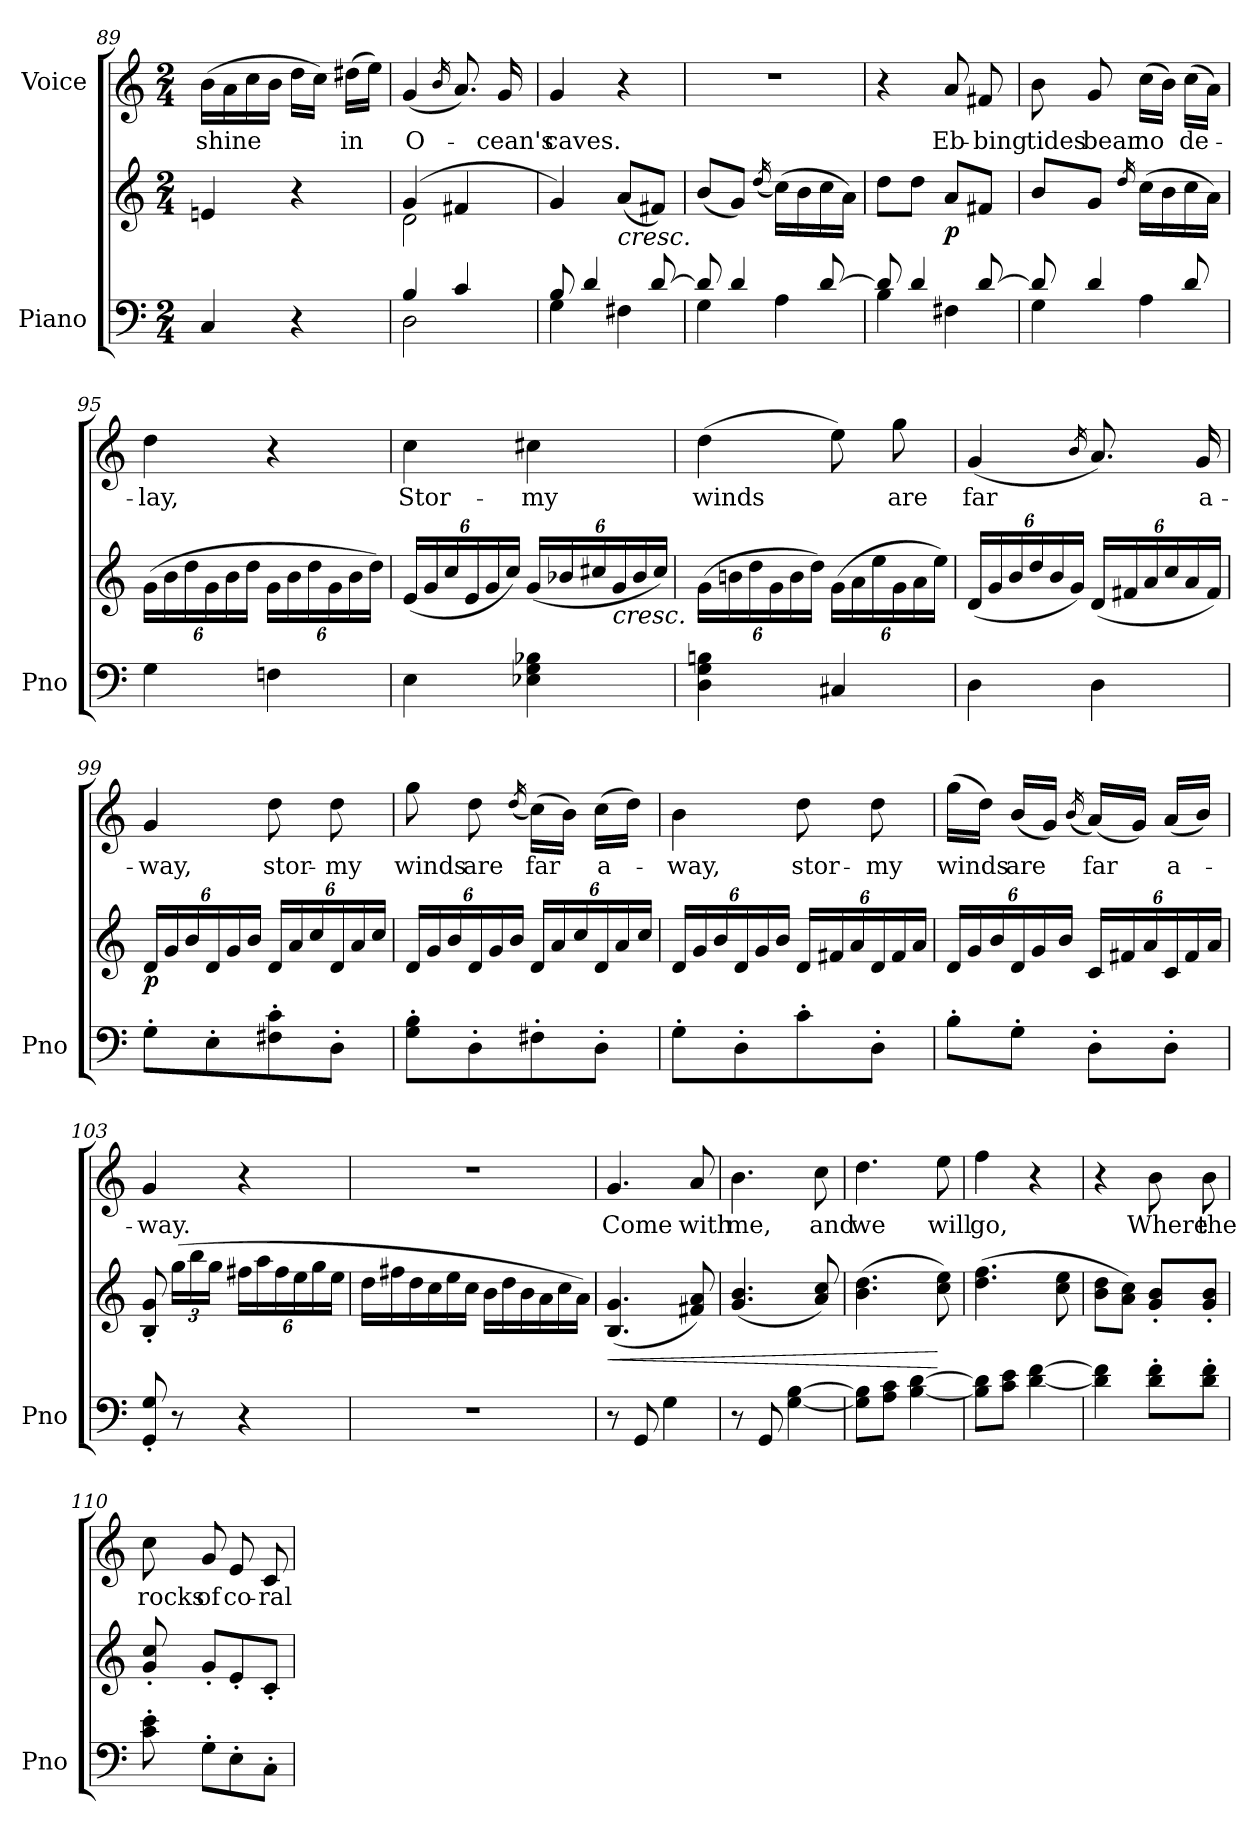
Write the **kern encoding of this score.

**kern	**kern	**dynam	**kern	**text
*part2	*part2	*part2	*part1	*part1
*staff3	*staff2	*staff2/3	*staff1	*staff1
*I"Piano	*	*	*I"Voice	*
*I'Pno	*	*	*	*
*clefF4	*clefG2	*	*clefG2	*
*k[]	*k[]	*	*k[]	*
*M2/4	*M2/4	*	*M2/4	*
=89	=89	=89	=89	=89
!	!	!	!	!LO:LY:b
4C/	4en/	.	(16b\LL	shine
.	.	.	16a\	.
.	.	.	16cc\	.
.	.	.	16b\JJ	.
4r	4r	.	16dd\LL	.
.	.	.	16cc\JJ)	.
!	!	!	!	!LO:LY:b
.	.	.	(16dd#X\LL	in
.	.	.	16ee\JJ)	.
=90	=90	=90	=90	=90
*^	*^	*	*	*
!	!	!	!	!	!	!LO:LY:b
4B/	2D\	(4g/	2d\	.	(4g/	O-
.	.	.	.	.	16qb/	.
4c/	.	4f#X/	.	.	8.a/)	.
!	!	!	!	!	!	!LO:LY:b
.	.	.	.	.	16g/	-cean's
*	*	*v	*v	*	*	*
=91	=91	=91	=91	=91	=91
!	!	!	!	!	!LO:LY:b
8B/	4G\	4g/)	.	4g/	caves.
4d/	.	.	.	.	.
!	!	!LO:TX:b:i:t=cresc.	!	!	!
.	4F#X\	(8a/L	.	4r	.
[8d/	.	8f#X/J)	.	.	.
!!LO:LB:g=z
=92	=92	=92	=92	=92	=92
8d/]	4G\	(8b/L	.	2r	.
4d/	.	8g/J)	.	.	.
.	.	(16qdd/	.	.	.
.	4A\	(16cc\LL)	.	.	.
.	.	16b\	.	.	.
[8d/	.	16cc\	.	.	.
.	.	16a\JJ)	.	.	.
=93	=93	=93	=93	=93	=93
8d/]	4B\	8dd\L	.	4r	.
4d/	.	8dd\J	.	.	.
!	!	!	!LO:DY:b	!	!LO:LY:b
.	4F#X\	8a/L	p	8a/	Eb-
!	!	!	!	!	!LO:LY:b
[8d/	.	8f#X/J	.	8f#X/	-bing
=94	=94	=94	=94	=94	=94
!	!	!	!	!	!LO:LY:b
8d/]	4G\	8b/L	.	8b\	tides
!	!	!	!	!	!LO:LY:b
4d/	.	8g/J	.	8g/	bear
.	.	16qdd/	.	.	.
!	!	!	!	!	!LO:LY:b
.	4A\	(16cc\LL	.	(16cc\LL	no
.	.	16b\	.	16b\JJ)	.
!	!	!	!	!	!LO:LY:b
8d/	.	16cc\	.	(16cc\LL	de-
.	.	16a\JJ)	.	16a\JJ)	.
*v	*v	*	*	*	*
=95	=95	=95	=95	=95
!	!	!	!	!LO:LY:b
4G\	(24g\LL	.	4dd\	-lay,
.	24b\	.	.	.
.	24dd\	.	.	.
.	24g\	.	.	.
.	24b\	.	.	.
.	24dd\JJ	.	.	.
4Fn\	24g\LL	.	4r	.
.	24b\	.	.	.
.	24dd\	.	.	.
.	24g\	.	.	.
.	24b\	.	.	.
.	24dd\JJ)	.	.	.
!!LO:LB:g=z
=96	=96	=96	=96	=96
*	*Xbrackettup	*	*	*
!	!	!	!	!LO:LY:b
4E\	(24e/LL	.	4cc\	Stor-
.	24g/	.	.	.
.	24cc/	.	.	.
.	24e/	.	.	.
.	24g/	.	.	.
.	24cc/JJ)	.	.	.
!	!	!	!	!LO:LY:b
4E-X\ 4G\ 4B-X\	(24g/LL	.	4cc#X\	-my
.	24b-X/	.	.	.
.	24cc#X/	.	.	.
!	!LO:TX:b:i:t=cresc.	!	!	!
.	24g/	.	.	.
.	24b-/	.	.	.
.	24cc#/JJ)	.	.	.
=97	=97	=97	=97	=97
!	!	!	!	!LO:LY:b
4D\ 4G\ 4Bn\	(24g\LL	.	(4dd\	winds
.	24bn\	.	.	.
.	24dd\	.	.	.
.	24g\	.	.	.
.	24b\	.	.	.
.	24dd\JJ)	.	.	.
4C#X/	(24g\LL	.	8ee\)	.
.	24a\	.	.	.
.	24ee\	.	.	.
!	!	!	!	!LO:LY:b
.	24g\	.	8gg\	are
.	24a\	.	.	.
.	24ee\JJ)	.	.	.
!!LO:LB:g=z
=98	=98	=98	=98	=98
!	!	!	!	!LO:LY:b
4D\	(24d/LL	.	(4g/	far
.	24g/	.	.	.
.	24b/	.	.	.
.	24dd/	.	.	.
.	24b/	.	.	.
.	24g/JJ)	.	.	.
.	.	.	16qb/	.
4D\	(24d/LL	.	8.a/)	.
.	24f#X/	.	.	.
.	24a/	.	.	.
.	24cc/	.	.	.
.	24a/	.	.	.
!	!	!	!	!LO:LY:b
.	.	.	16g/	a-
.	24f#/JJ)	.	.	.
!!LO:PB:g=z
=99	=99	=99	=99	=99
!	!	!LO:DY:b	!	!LO:LY:b
8G'\L	24d/LL	p	4g/	-way,
.	24g/	.	.	.
.	24b/	.	.	.
8E'\	24d/	.	.	.
.	24g/	.	.	.
.	24b/JJ	.	.	.
!	!	!	!	!LO:LY:b
8F#X\' 8c\'	24d/LL	.	8dd\	stor-
.	24a/	.	.	.
.	24cc/	.	.	.
!	!	!	!	!LO:LY:b
8D'\J	24d/	.	8dd\	-my
.	24a/	.	.	.
.	24cc/JJ	.	.	.
=100	=100	=100	=100	=100
!	!	!	!	!LO:LY:b
8G\' 8B\'L	24d/LL	.	8gg\	winds
.	24g/	.	.	.
.	24b/	.	.	.
!	!	!	!	!LO:LY:b
8D'\	24d/	.	8dd\	are
.	24g/	.	.	.
.	24b/JJ	.	.	.
.	.	.	(16qdd/	.
!	!	!	!	!LO:LY:b
8F#X'\	24d/LL	.	(16cc\LL)	far
.	24a/	.	.	.
.	.	.	16b\JJ)	.
.	24cc/	.	.	.
!	!	!	!	!LO:LY:b
8D'\J	24d/	.	(16cc\LL	a-
.	24a/	.	.	.
.	.	.	16dd\JJ)	.
.	24cc/JJ	.	.	.
!!LO:LB:g=z
=101	=101	=101	=101	=101
!	!	!	!	!LO:LY:b
8G'\L	24d/LL	.	4b\	-way,
.	24g/	.	.	.
.	24b/	.	.	.
8D'\	24d/	.	.	.
.	24g/	.	.	.
.	24b/JJ	.	.	.
!	!	!	!	!LO:LY:b
8c'\	24d/LL	.	8dd\	stor-
.	24f#X/	.	.	.
.	24a/	.	.	.
!	!	!	!	!LO:LY:b
8D'\J	24d/	.	8dd\	-my
.	24f#/	.	.	.
.	24a/JJ	.	.	.
!!LO:PB:g=z
=102	=102	=102	=102	=102
!	!	!	!	!LO:LY:b
8B'\L	24d/LL	.	(16gg\LL	winds
.	24g/	.	.	.
.	.	.	16dd\JJ)	.
.	24b/	.	.	.
!	!	!	!	!LO:LY:b
8G'\J	24d/	.	(16b/LL	are
.	24g/	.	.	.
.	.	.	16g/JJ)	.
.	24b/JJ	.	.	.
.	.	.	(16qb/	.
!	!	!	!	!LO:LY:b
8D'\L	24c/LL	.	(16a/LL)	far
.	24f#X/	.	.	.
.	.	.	16g/JJ)	.
.	24a/	.	.	.
!	!	!	!	!LO:LY:b
8D'\J	24c/	.	(16a/LL	a-
.	24f#/	.	.	.
.	.	.	16b/JJ)	.
.	24a/JJ	.	.	.
=103	=103	=103	=103	=103
*	*^	*	*	*
!	!	!	!	!	!LO:LY:b
8GG/' 8G/'	8B/' 8g/'	8ryy	.	4g/	-way.
*	*brackettup	*	*	*	*
8r	(24gg\LL	8ryy	.	.	.
.	24bb\	.	.	.	.
.	24gg\JJ	.	.	.	.
4r	24ff#X\LL	4ryy	.	4r	.
.	24aa\	.	.	.	.
.	24ff#\	.	.	.	.
.	24ee\	.	.	.	.
.	24gg\	.	.	.	.
.	24ee\JJ	.	.	.	.
*	*v	*v	*	*	*
!!LO:LB:g=z
=104	=104	=104	=104	=104
*	*Xtuplet	*	*	*
2r	24dd\LL	.	2r	.
.	24ff#X\	.	.	.
.	24dd\	.	.	.
.	24cc\	.	.	.
.	24ee\	.	.	.
.	24cc\JJ	.	.	.
.	24b\LL	.	.	.
.	24dd\	.	.	.
.	24b\	.	.	.
.	24a\	.	.	.
.	24cc\	.	.	.
.	24a\JJ)	.	.	.
!!LO:LB:g=z
=105	=105	=105	=105	=105
!	!	!LO:HP:b	!	!LO:LY:b
8r	(4.B/ 4.g/	<	4.g/	Come
8GG/	.	.	.	.
4G\	.	.	.	.
!	!	!	!	!LO:LY:b
.	8f#X/ 8a/)	.	8a/	with
=106	=106	=106	=106	=106
!	!	!	!	!LO:LY:b
8r	(4.g/ 4.b/	.	4.b\	me,
8GG/	.	.	.	.
[4G\ [4B\	.	.	.	.
!	!	!	!	!LO:LY:b
.	8a/ 8cc/)	.	8cc\	and
=107	=107	=107	=107	=107
!	!	!	!	!LO:LY:b
8G\] 8B\]L	(4.b\ 4.dd\	.	4.dd\	we
8A\ 8c\J	.	.	.	.
[4B\ [4d\	.	.	.	.
!	!	!	!	!LO:LY:b
.	8cc\ 8ee\)	[	8ee\	will
=108	=108	=108	=108	=108
!	!	!	!	!LO:LY:b
8B\] 8d\]L	(4.dd\ 4.ff\	.	4ff\	go,
8c\ 8e\J	.	.	.	.
[4d\ [4f\	.	.	4r	.
.	8cc\ 8ee\	.	.	.
=109	=109	=109	=109	=109
4d\] 4f\]	8b\ 8dd\L	.	4r	.
.	8a\ 8cc\J)	.	.	.
!	!	!	!	!LO:LY:b
8d\' 8f\'L	8g/' 8b/'L	.	8b\	Where
!	!	!	!	!LO:LY:b
8d\' 8f\'J	8g/' 8b/'J	.	8b\	the
!!LO:LB:g=z
=110	=110	=110	=110	=110
!	!	!	!	!LO:LY:b
8c\' 8e\'	8g/' 8cc/'	.	8cc\	rocks
!	!	!	!	!LO:LY:b
8G'\L	8g'/L	.	8g/	of
!	!	!	!	!LO:LY:b
8E'\	8e'/	.	8e/	co-
!	!	!	!	!LO:LY:b
8C'\J	8c'/J	.	8c/	-ral
=	=	=	=	=
*-	*-	*-	*-	*-
